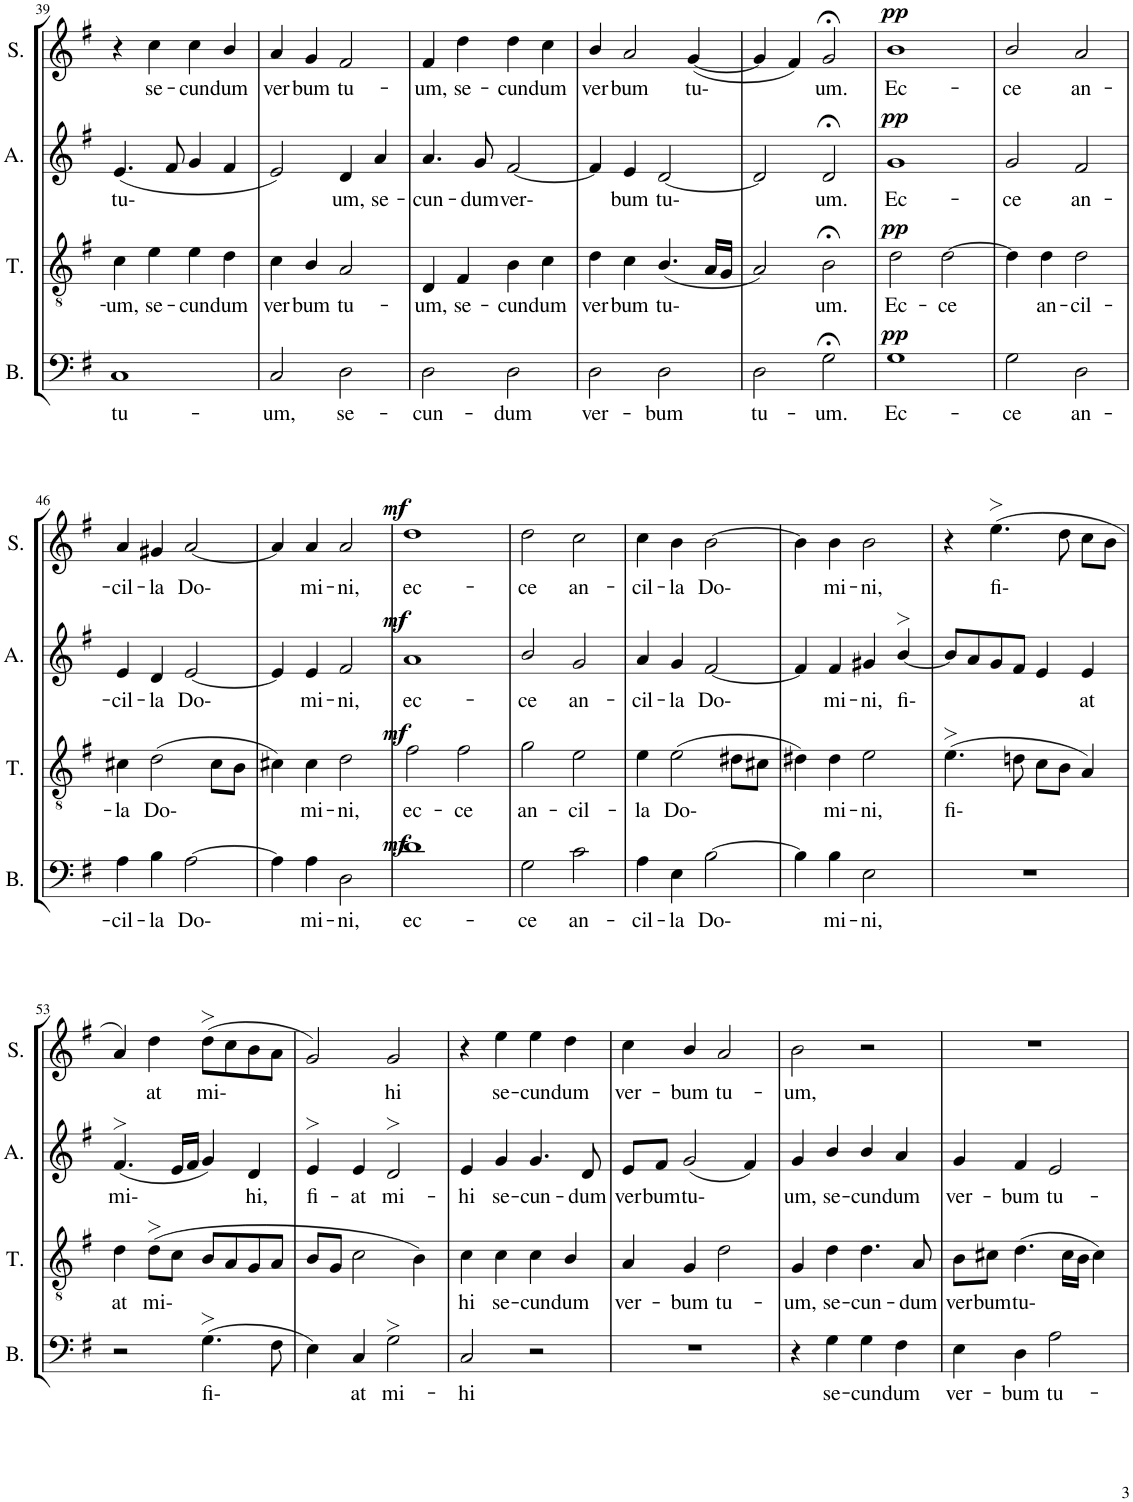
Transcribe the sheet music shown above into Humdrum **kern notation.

**kern	**text	**dynam	**kern	**text	**dynam	**kern	**text	**dynam	**kern	**text	**dynam
*part4	*part4	*part4	*part3	*part3	*part3	*part2	*part2	*part2	*part1	*part1	*part1
*staff4	*staff4	*staff4	*staff3	*staff3	*staff3	*staff2	*staff2	*staff2	*staff1	*staff1	*staff1
*I"Bass	*	*	*I"Tenor	*	*	*I"Alto	*	*	*I"Soprano	*	*
*I'B.	*	*	*I'T.	*	*	*I'A.	*	*	*I'S.	*	*
!!LO:PB:g=z
*clefF4	*	*	*clefGv2	*	*	*clefG2	*	*	*clefG2	*	*
*k[f#]	*	*	*k[f#]	*	*	*k[f#]	*	*	*k[f#]	*	*
*G:	*	*	*G:	*	*	*G:	*	*	*G:	*	*
*M2/2	*	*	*M2/2	*	*	*M2/2	*	*	*M2/2	*	*
*met(c|)	*	*	*met(c|)	*	*	*met(c|)	*	*	*met(c|)	*	*
=39	=39	=39	=39	=39	=39	=39	=39	=39	=39	=39	=39
!	!LO:LY:b	!	!	!LO:LY:b	!	!	!LO:LY:b	!	!	!	!
1C	tu-	.	4c\	-um,	.	(4.e/	tu-	.	4r	.	.
!	!	!	!	!LO:LY:b	!	!	!	!	!	!LO:LY:b	!
.	.	.	4e\	se-	.	.	.	.	4cc\	se-	.
.	.	.	.	.	.	8f#/	.	.	.	.	.
!	!	!	!	!LO:LY:b	!	!	!	!	!	!LO:LY:b	!
.	.	.	4e\	-cun-	.	4g/	.	.	4cc\	-cun-	.
!	!	!	!	!LO:LY:b	!	!	!	!	!	!LO:LY:b	!
.	.	.	4d\	-dum	.	4f#/	.	.	4b/	-dum	.
=40	=40	=40	=40	=40	=40	=40	=40	=40	=40	=40	=40
!	!LO:LY:b	!	!	!LO:LY:b	!	!	!	!	!	!LO:LY:b	!
2C/	-um,	.	4c\	ver	.	2e/)	.	.	4a/	ver-	.
!	!	!	!	!LO:LY:b	!	!	!	!	!	!LO:LY:b	!
.	.	.	4B/	bum	.	.	.	.	4g/	-bum	.
!	!LO:LY:b	!	!	!LO:LY:b	!	!	!LO:LY:b	!	!	!LO:LY:b	!
2D\	se-	.	2A/	tu-	.	4d/	um,	.	2f#/	tu-	.
!	!	!	!	!	!	!	!LO:LY:b	!	!	!	!
.	.	.	.	.	.	4a/	se-	.	.	.	.
=41	=41	=41	=41	=41	=41	=41	=41	=41	=41	=41	=41
!	!LO:LY:b	!	!	!LO:LY:b	!	!	!LO:LY:b	!	!	!LO:LY:b	!
2D\	-cun-	.	4D/	-um,	.	4.a/	-cun-	.	4f#/	-um,	.
!	!	!	!	!LO:LY:b	!	!	!	!	!	!LO:LY:b	!
.	.	.	4F#/	se-	.	.	.	.	4dd\	se-	.
!	!	!	!	!	!	!	!LO:LY:b	!	!	!	!
.	.	.	.	.	.	8g/	-dum	.	.	.	.
!	!LO:LY:b	!	!	!LO:LY:b	!	!	!LO:LY:b	!	!	!LO:LY:b	!
2D\	-dum	.	4B\	-cun-	.	[2f#/	ver-	.	4dd\	-cun-	.
!	!	!	!	!LO:LY:b	!	!	!	!	!	!LO:LY:b	!
.	.	.	4c\	-dum	.	.	.	.	4cc\	-dum	.
=42	=42	=42	=42	=42	=42	=42	=42	=42	=42	=42	=42
!	!LO:LY:b	!	!	!LO:LY:b	!	!	!	!	!	!LO:LY:b	!
2D\	ver-	.	4d\	ver-	.	4f#/]	.	.	4b/	ver-	.
!	!	!	!	!LO:LY:b	!	!	!LO:LY:b	!	!	!LO:LY:b	!
.	.	.	4c\	-bum	.	4e/	bum	.	2a/	-bum	.
!	!LO:LY:b	!	!	!LO:LY:b	!	!	!LO:LY:b	!	!	!	!
2D\	-bum	.	(<4.B/	tu-	.	[2d/	tu-	.	.	.	.
!	!	!	!	!	!	!	!	!	!	!LO:LY:b	!
.	.	.	.	.	.	.	.	.	(<[4g/	tu-	.
.	.	.	16A/LL	.	.	.	.	.	.	.	.
.	.	.	16G/JJ	.	.	.	.	.	.	.	.
=43	=43	=43	=43	=43	=43	=43	=43	=43	=43	=43	=43
!	!LO:LY:b	!	!	!	!	!	!	!	!	!	!
2D\	tu-	.	2A/)	.	.	2d/]	.	.	4g/]	.	.
.	.	.	.	.	.	.	.	.	4f#/)	.	.
!	!LO:LY:b	!	!	!LO:LY:b	!	!	!LO:LY:b	!	!	!LO:LY:b	!
2G;<\	-um.	.	2B;<\	um.	.	2d;</	um.	.	2g;</	um.	.
=44	=44	=44	=44	=44	=44	=44	=44	=44	=44	=44	=44
!	!LO:LY:b	!LO:DY:a	!	!LO:LY:b	!LO:DY:a	!	!LO:LY:b	!LO:DY:a	!	!LO:LY:b	!LO:DY:a
1G	Ec-	pp	2d\	Ec-	pp	1g	Ec-	pp	1b	Ec-	pp
!	!	!	!	!LO:LY:b	!	!	!	!	!	!	!
.	.	.	[2d\	-ce	.	.	.	.	.	.	.
=45	=45	=45	=45	=45	=45	=45	=45	=45	=45	=45	=45
!	!LO:LY:b	!	!	!	!	!	!LO:LY:b	!	!	!LO:LY:b	!
2G\	-ce	.	4d\]	.	.	2g/	-ce	.	2b/	-ce	.
!	!	!	!	!LO:LY:b	!	!	!	!	!	!	!
.	.	.	4d\	an-	.	.	.	.	.	.	.
!	!LO:LY:b	!	!	!LO:LY:b	!	!	!LO:LY:b	!	!	!LO:LY:b	!
2D\	an-	.	2d\	-cil-	.	2f#/	an-	.	2a/	an-	.
!!LO:LB:g=z
=46	=46	=46	=46	=46	=46	=46	=46	=46	=46	=46	=46
!	!LO:LY:b	!	!	!LO:LY:b	!	!	!LO:LY:b	!	!	!LO:LY:b	!
4A\	-cil-	.	4c#X\	-la	.	4e/	-cil-	.	4a/	-cil-	.
!	!LO:LY:b	!	!	!LO:LY:b	!	!	!LO:LY:b	!	!	!LO:LY:b	!
4B\	-la	.	(>2d\	Do-	.	4d/	-la	.	4g#X/	-la	.
!	!LO:LY:b	!	!	!	!	!	!LO:LY:b	!	!	!LO:LY:b	!
[2A\	Do-	.	.	.	.	[2e/	Do-	.	[2a/	Do-	.
.	.	.	8c#\L	.	.	.	.	.	.	.	.
.	.	.	8B\J	.	.	.	.	.	.	.	.
=47	=47	=47	=47	=47	=47	=47	=47	=47	=47	=47	=47
4A\]	.	.	4c#X\)	.	.	4e/]	.	.	4a/]	.	.
!	!LO:LY:b	!	!	!LO:LY:b	!	!	!LO:LY:b	!	!	!LO:LY:b	!
4A\	mi-	.	4c#\	mi-	.	4e/	mi-	.	4a/	mi-	.
!	!LO:LY:b	!	!	!LO:LY:b	!	!	!LO:LY:b	!	!	!LO:LY:b	!
2D\	-ni,	.	2d\	-ni,	.	2f#/	-ni,	.	2a/	-ni,	.
=48	=48	=48	=48	=48	=48	=48	=48	=48	=48	=48	=48
!	!LO:LY:b	!LO:DY:a	!	!LO:LY:b	!LO:DY:a	!	!LO:LY:b	!LO:DY:a	!	!LO:LY:b	!LO:DY:a
1d	ec-	mf	2f#\	ec-	mf	1a	ec-	mf	1dd	ec-	mf
!	!	!	!	!LO:LY:b	!	!	!	!	!	!	!
.	.	.	2f#\	-ce	.	.	.	.	.	.	.
=49	=49	=49	=49	=49	=49	=49	=49	=49	=49	=49	=49
!	!LO:LY:b	!	!	!LO:LY:b	!	!	!LO:LY:b	!	!	!LO:LY:b	!
2G\	-ce	.	2g\	an-	.	2b/	-ce	.	2dd\	-ce	.
!	!LO:LY:b	!	!	!LO:LY:b	!	!	!LO:LY:b	!	!	!LO:LY:b	!
2c\	an-	.	2e\	-cil-	.	2g/	an-	.	2cc\	an-	.
=50	=50	=50	=50	=50	=50	=50	=50	=50	=50	=50	=50
!	!LO:LY:b	!	!	!LO:LY:b	!	!	!LO:LY:b	!	!	!LO:LY:b	!
4A\	-cil-	.	4e\	-la	.	4a/	-cil-	.	4cc\	-cil-	.
!	!LO:LY:b	!	!	!LO:LY:b	!	!	!LO:LY:b	!	!	!LO:LY:b	!
4E\	-la	.	(>2e\	Do-	.	4g/	-la	.	4b\	-la	.
!	!LO:LY:b	!	!	!	!	!	!LO:LY:b	!	!	!LO:LY:b	!
[2B\	Do-	.	.	.	.	[2f#/	Do-	.	[2b\	Do-	.
.	.	.	8d#X\L	.	.	.	.	.	.	.	.
.	.	.	8c#X\J	.	.	.	.	.	.	.	.
=51	=51	=51	=51	=51	=51	=51	=51	=51	=51	=51	=51
4B\]	.	.	4d#X\)	.	.	4f#/]	.	.	4b\]	.	.
!	!LO:LY:b	!	!	!LO:LY:b	!	!	!LO:LY:b	!	!	!LO:LY:b	!
4B\	mi-	.	4d#\	mi-	.	4f#/	mi-	.	4b\	mi-	.
!	!LO:LY:b	!	!	!LO:LY:b	!	!	!LO:LY:b	!	!	!LO:LY:b	!
2E\	-ni,	.	2e\	-ni,	.	4g#X/	-ni,	.	2b\	-ni,	.
!	!	!	!	!	!	!	!LO:LY:b	!	!	!	!
.	.	.	.	.	.	[4b>/	fi-	.	.	.	.
=52	=52	=52	=52	=52	=52	=52	=52	=52	=52	=52	=52
!	!	!	!	!LO:LY:b	!	!	!	!	!	!	!
1r	.	.	(>4.e>\	fi-	.	8b/L]	.	.	4r	.	.
.	.	.	.	.	.	8a/	.	.	.	.	.
!	!	!	!	!	!	!	!	!	!	!LO:LY:b	!
.	.	.	.	.	.	8g/	.	.	(>4.ee>\	fi-	.
.	.	.	8dn\	.	.	8f#/J	.	.	.	.	.
.	.	.	8c\L	.	.	4e/	.	.	.	.	.
.	.	.	8B\J	.	.	.	.	.	8dd\	.	.
!	!	!	!	!	!	!	!LO:LY:b	!	!	!	!
.	.	.	4A/)	.	.	4e/	at	.	8cc\L	.	.
.	.	.	.	.	.	.	.	.	8b\J	.	.
!!LO:LB:g=z
=53	=53	=53	=53	=53	=53	=53	=53	=53	=53	=53	=53
!	!	!	!	!LO:LY:b	!	!	!LO:LY:b	!	!	!	!
2r	.	.	4d\	at	.	(<4.f#>/	mi-	.	4a/)	.	.
!	!	!	!	!LO:LY:b	!	!	!	!	!	!LO:LY:b	!
.	.	.	(>8d>\L	mi-	.	.	.	.	4dd\	at	.
.	.	.	8c\J	.	.	16e/LL	.	.	.	.	.
.	.	.	.	.	.	16f#/JJ	.	.	.	.	.
!	!LO:LY:b	!	!	!	!	!	!	!	!	!LO:LY:b	!
(>4.G>\	fi-	.	8B/L	.	.	4g/)	.	.	(>8dd>\L	mi-	.
.	.	.	8A/	.	.	.	.	.	8cc\	.	.
!	!	!	!	!	!	!	!LO:LY:b	!	!	!	!
.	.	.	8G/	.	.	4d/	hi,	.	8b\	.	.
8F#\	.	.	8A/J	.	.	.	.	.	8a\J	.	.
=54	=54	=54	=54	=54	=54	=54	=54	=54	=54	=54	=54
!	!	!	!	!	!	!	!LO:LY:b	!	!	!	!
4E\)	.	.	8B/L	.	.	4e>/	fi-	.	2g/)	.	.
.	.	.	8G/J	.	.	.	.	.	.	.	.
!	!LO:LY:b	!	!	!	!	!	!LO:LY:b	!	!	!	!
4C/	at	.	2c\	.	.	4e/	-at	.	.	.	.
!	!LO:LY:b	!	!	!	!	!	!LO:LY:b	!	!	!LO:LY:b	!
2G>\	mi-	.	.	.	.	2d>/	mi-	.	2g/	hi	.
.	.	.	4B\)	.	.	.	.	.	.	.	.
=55	=55	=55	=55	=55	=55	=55	=55	=55	=55	=55	=55
!	!LO:LY:b	!	!	!LO:LY:b	!	!	!LO:LY:b	!	!	!	!
2C/	-hi	.	4c\	hi	.	4e/	-hi	.	4r	.	.
!	!	!	!	!LO:LY:b	!	!	!LO:LY:b	!	!	!LO:LY:b	!
.	.	.	4c\	se-	.	4g/	se-	.	4ee\	se-	.
!	!	!	!	!LO:LY:b	!	!	!LO:LY:b	!	!	!LO:LY:b	!
2r	.	.	4c\	-cun-	.	4.g/	-cun-	.	4ee\	-cun-	.
!	!	!	!	!LO:LY:b	!	!	!	!	!	!LO:LY:b	!
.	.	.	4B/	-dum	.	.	.	.	4dd\	-dum	.
!	!	!	!	!	!	!	!LO:LY:b	!	!	!	!
.	.	.	.	.	.	8d/	-dum	.	.	.	.
=56	=56	=56	=56	=56	=56	=56	=56	=56	=56	=56	=56
!	!	!	!	!LO:LY:b	!	!	!LO:LY:b	!	!	!LO:LY:b	!
1r	.	.	4A/	ver-	.	8e/L	ver-	.	4cc\	ver-	.
!	!	!	!	!	!	!	!LO:LY:b	!	!	!	!
.	.	.	.	.	.	8f#/J	-bum	.	.	.	.
!	!	!	!	!LO:LY:b	!	!	!LO:LY:b	!	!	!LO:LY:b	!
.	.	.	4G/	-bum	.	(<2g/	tu-	.	4b/	-bum	.
!	!	!	!	!LO:LY:b	!	!	!	!	!	!LO:LY:b	!
.	.	.	2d\	tu-	.	.	.	.	2a/	tu-	.
.	.	.	.	.	.	4f#/)	.	.	.	.	.
=57	=57	=57	=57	=57	=57	=57	=57	=57	=57	=57	=57
!	!	!	!	!LO:LY:b	!	!	!LO:LY:b	!	!	!LO:LY:b	!
4r	.	.	4G/	-um,	.	4g/	um,	.	2b\	-um,	.
!	!LO:LY:b	!	!	!LO:LY:b	!	!	!LO:LY:b	!	!	!	!
4G\	se-	.	4d\	se-	.	4b/	se-	.	.	.	.
!	!LO:LY:b	!	!	!LO:LY:b	!	!	!LO:LY:b	!	!	!	!
4G\	-cun-	.	4.d\	-cun-	.	4b/	-cun-	.	2r	.	.
!	!LO:LY:b	!	!	!	!	!	!LO:LY:b	!	!	!	!
4F#\	-dum	.	.	.	.	4a/	-dum	.	.	.	.
!	!	!	!	!LO:LY:b	!	!	!	!	!	!	!
.	.	.	8A/	-dum	.	.	.	.	.	.	.
=58	=58	=58	=58	=58	=58	=58	=58	=58	=58	=58	=58
!	!LO:LY:b	!	!	!LO:LY:b	!	!	!LO:LY:b	!	!	!	!
4E\	ver-	.	8B\L	ver-	.	4g/	ver-	.	1r	.	.
!	!	!	!	!LO:LY:b	!	!	!	!	!	!	!
.	.	.	8c#X\J	-bum	.	.	.	.	.	.	.
!	!LO:LY:b	!	!	!LO:LY:b	!	!	!LO:LY:b	!	!	!	!
4D\	-bum	.	(>4.d\	tu-	.	4f#/	-bum	.	.	.	.
!	!LO:LY:b	!	!	!	!	!	!LO:LY:b	!	!	!	!
2A\	tu-	.	.	.	.	2e/	tu-	.	.	.	.
.	.	.	16c#\LL	.	.	.	.	.	.	.	.
.	.	.	16B\JJ	.	.	.	.	.	.	.	.
.	.	.	4c#\)	.	.	.	.	.	.	.	.
=	=	=	=	=	=	=	=	=	=	=	=
*-	*-	*-	*-	*-	*-	*-	*-	*-	*-	*-	*-
